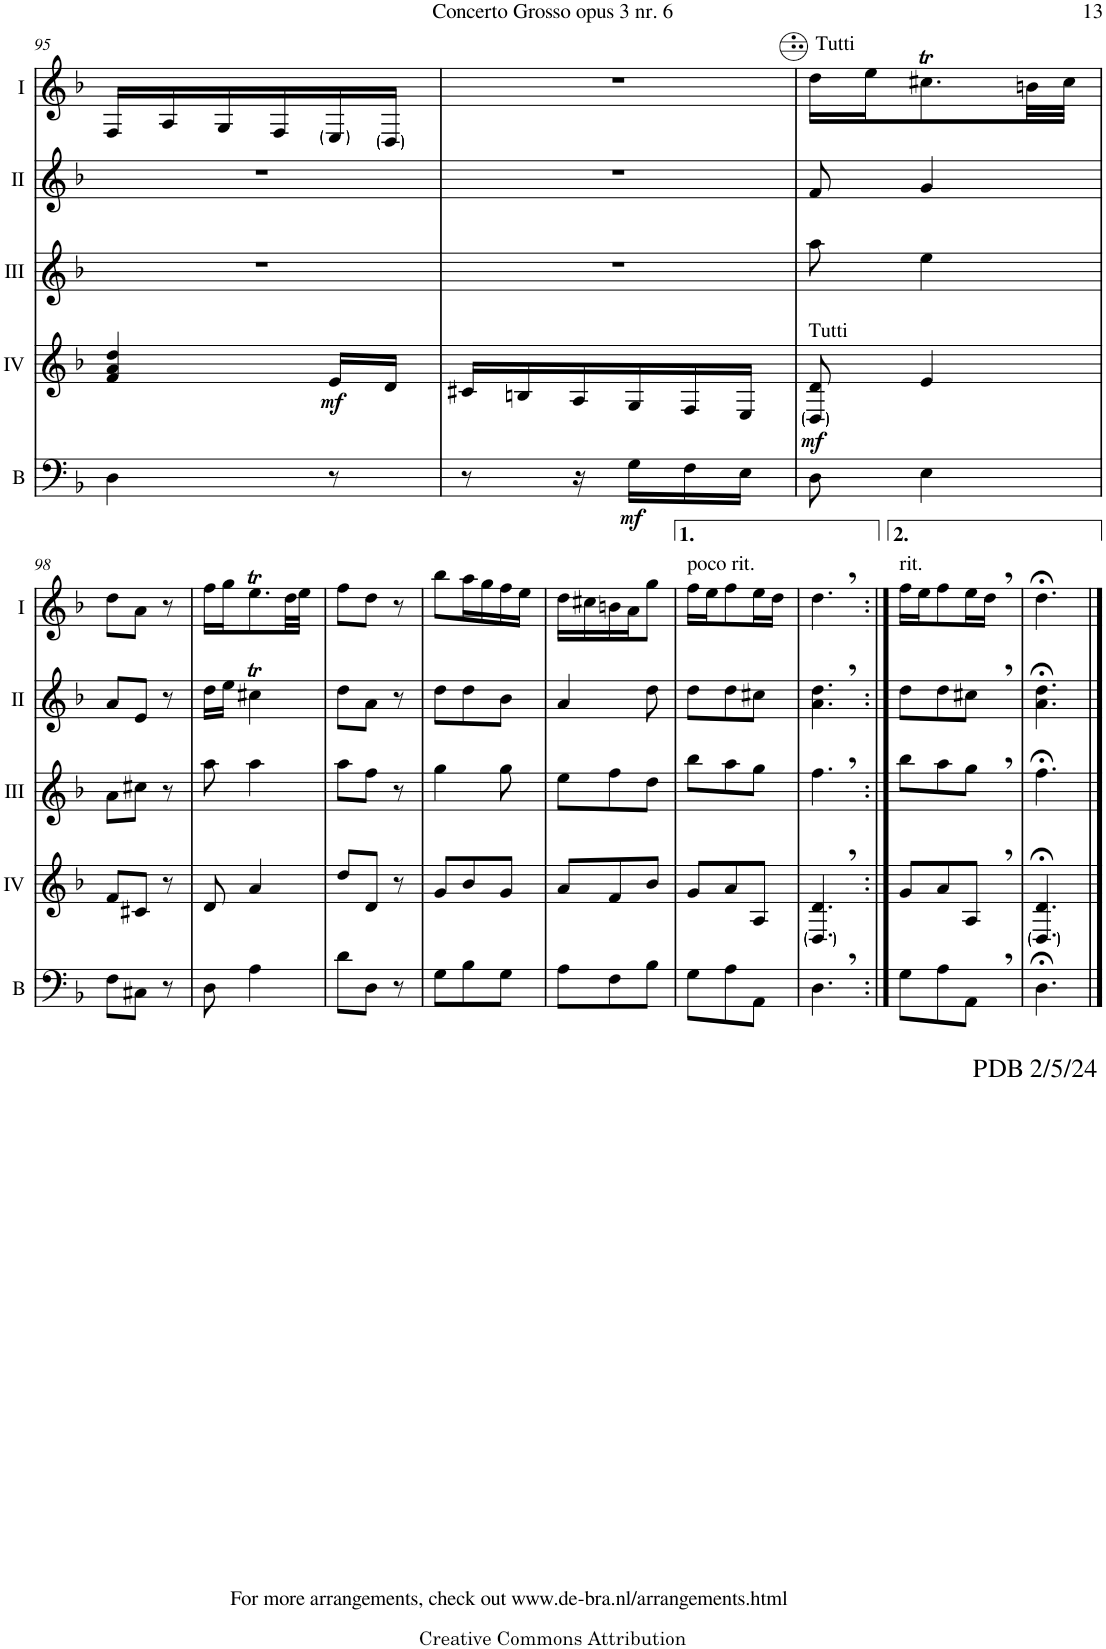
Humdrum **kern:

**kern	**dynam	**kern	**dynam	**kern	**kern	**kern
*part5	*part5	*part4	*part4	*part3	*part2	*part1
*staff5	*staff5	*staff4	*staff4	*staff3	*staff2	*staff1
*I"Bass	*	*I"Acc. 4	*	*I"Acc. 3	*I"Acc. 2	*I"Acc. 1
*I'B	*	*	*	*	*	*
!!LO:PB:g=z
*clefF4	*	*clefG2	*	*clefG2	*clefG2	*clefG2
*Trd7c12	*	*	*	*Trd7c12	*	*
*k[b-]	*	*k[b-]	*	*k[b-]	*k[b-]	*k[b-]
*M3/8	*	*M3/8	*	*M3/8	*M3/8	*M3/8
=95	=95	=95	=95	=95	=95	=95
4D\	.	4F/ 4A/ 4d/	.	4.r	4.r	16F/LL
.	.	.	.	.	.	16A/
.	.	.	.	.	.	16G/
.	.	.	.	.	.	16F/
!	!	!	!LO:DY:b	!	!	!
8r	.	16E/LL	mf	.	.	16E/
.	.	16D/JJ	.	.	.	16D/JJ
=96	=96	=96	=96	=96	=96	=96
8r	.	16C#X/LL	.	4.r	4.r	4.r
.	.	16BBn/	.	.	.	.
16r	.	16AA/	.	.	.	.
!	!LO:DY:b	!	!	!	!	!
16G\LL	mf	16GG/	.	.	.	.
16F\	.	16FF/	.	.	.	.
16E\JJ	.	16EE/JJ	.	.	.	.
=97	=97	=97	=97	=97	=97	=97
!	!	!	!	!	!	!LO:TX:a:t=Tutti
!	!	!LO:TX:a:t=Tutti	!	!	!	!
!	!	!	!LO:DY:b	!	!	!
8D\	.	8DD/ 8D/	mf	8aa\	8f/	16dd\LL
.	.	.	.	.	.	16ee\J
4E\	.	4E/	.	4ee\	4g/	8.cc#Xt\
.	.	.	.	.	.	32bn\LL
.	.	.	.	.	.	32cc#\JJJ
!!LO:LB:g=z
=98	=98	=98	=98	=98	=98	=98
8F\L	.	8F/L	.	8a\L	8a/L	8dd\L
8C#X\J	.	8C#X/J	.	8cc#X\J	8e/J	8a\J
8r	.	8r	.	8r	8r	8r
=99	=99	=99	=99	=99	=99	=99
8D\	.	8D/	.	8aa\	16dd\LL	16ff\LL
.	.	.	.	.	16ee\JJ	16gg\J
4A\	.	4A/	.	4aa\	4cc#Xt\	8.eet\
.	.	.	.	.	.	32dd\LL
.	.	.	.	.	.	32ee\JJJ
=100	=100	=100	=100	=100	=100	=100
8d\L	.	8d/L	.	8aa\L	8dd\L	8ff\L
8D\J	.	8D/J	.	8ff\J	8a\J	8dd\J
8r	.	8r	.	8r	8r	8r
=101	=101	=101	=101	=101	=101	=101
8G\L	.	8G/L	.	4gg\	8dd\L	8bb-\L
8B-\	.	8B-/	.	.	8dd\	16aa\L
.	.	.	.	.	.	16gg\
8G\J	.	8G/J	.	8gg\	8b-\J	16ff\
.	.	.	.	.	.	16ee\JJ
=102	=102	=102	=102	=102	=102	=102
8A\L	.	8A/L	.	8ee\L	4a/	16dd\LL
.	.	.	.	.	.	16cc#X\
8F\	.	8F/	.	8ff\	.	16bn\
.	.	.	.	.	.	16a\J
8B-\J	.	8B-/J	.	8dd\J	8dd\	8gg\J
=103	=103	=103	=103	=103	=103	=103
!	!	!	!	!	!	!LO:TX:a:t=poco rit.
8G\L	.	8G/L	.	8bb-\L	8dd\L	16ff\LL
.	.	.	.	.	.	16ee\J
8A\	.	8A/	.	8aa\	8dd\	8ff\
8AA\J	.	8AA/J	.	8gg\J	8cc#X\J	16ee\L
.	.	.	.	.	.	16dd\JJ
=104	=104	=104	=104	=104	=104	=104
4.D,\	.	4.DD/, 4.D/,	.	4.ff,\	4.a\, 4.dd\,	4.dd,\
=105:|!	=105:|!	=105:|!	=105:|!	=105:|!	=105:|!	=105:|!
!	!	!	!	!	!	!LO:TX:a:t=rit.
8G\L	.	8G/L	.	8bb-\L	8dd\L	16ff\LL
.	.	.	.	.	.	16ee\J
8A\	.	8A/	.	8aa\	8dd\	8ff\
8AA,\J	.	8AA,/J	.	8gg,\J	8cc#X,\J	16ee\L
.	.	.	.	.	.	16dd,\JJ
=106	=106	=106	=106	=106	=106	=106
!	!	!	!	!	!	!LO:TX:b:t=PDB 2/5/24
!	!	!	!	!	!	!LO:TX:b:t=For more arrangements, check out www.de-bra.nl/arrangements.html
4.D;<\	.	4.DD/;< 4.D/;<	.	4.ff;<\	4.a\;< 4.dd\;<	4.dd;<\
==	==	==	==	==	==	==
*-	*-	*-	*-	*-	*-	*-
